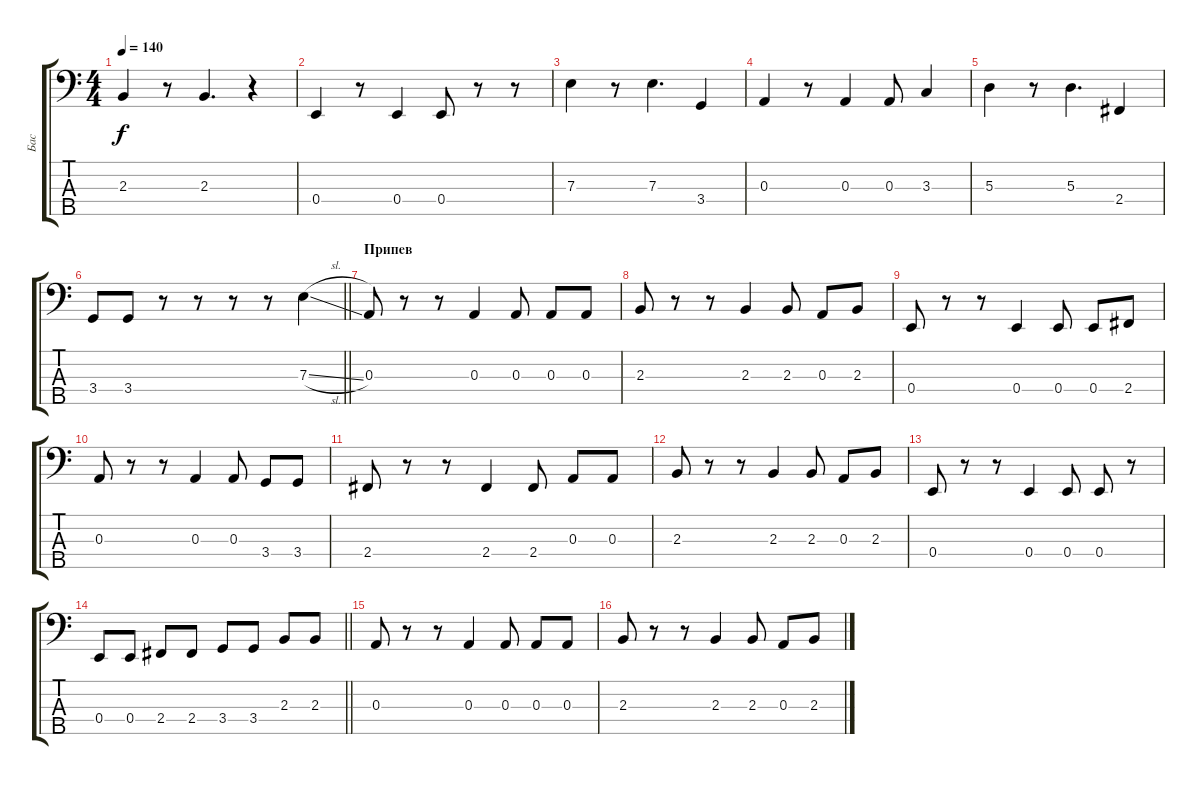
\track ("Бас" "Бас") {instrument electricbassfinger}
\staff {score tabs}
\tuning (G2 D2 A1 E1 B0) {hide}
\ts (4 4)
\tempo 140
\clef f4
\ks c
2.3.4{dy f} r.8 2.3.4{d} r.4 |
0.4.4 r.8 0.4.4 0.4.8 r.8 r.8 |
7.3.4 r.8 7.3.4{d} 3.4.4 |
0.3.4 r.8 0.3.4 0.3.8 3.3.4 |
5.3.4 r.8 5.3.4{d} 2.4.4 |
\barLineRight lightlight
3.4.8 3.4.8 r.8 r.8 r.8 r.8 7.3{sl}.4 |
\section ("" "Припев")
0.3.8 r.8 r.8 0.3.4 0.3.8 0.3.8 0.3.8 |
2.3.8 r.8 r.8 2.3.4 2.3.8 0.3.8 2.3.8 |
0.4.8 r.8 r.8 0.4.4 0.4.8 0.4.8 2.4.8 |
0.3.8 r.8 r.8 0.3.4 0.3.8 3.4.8 3.4.8 |
2.4.8 r.8 r.8 2.4.4 2.4.8 0.3.8 0.3.8 |
2.3.8 r.8 r.8 2.3.4 2.3.8 0.3.8 2.3.8 |
0.4.8 r.8 r.8 0.4.4 0.4.8 0.4.8 r.8 |
\barLineRight lightlight
0.4.8 0.4.8 2.4.8 2.4.8 3.4.8 3.4.8 2.3.8 2.3.8 |
\section ("" "")
0.3.8 r.8 r.8 0.3.4 0.3.8 0.3.8 0.3.8 |
2.3.8 r.8 r.8 2.3.4 2.3.8 0.3.8 2.3.8
